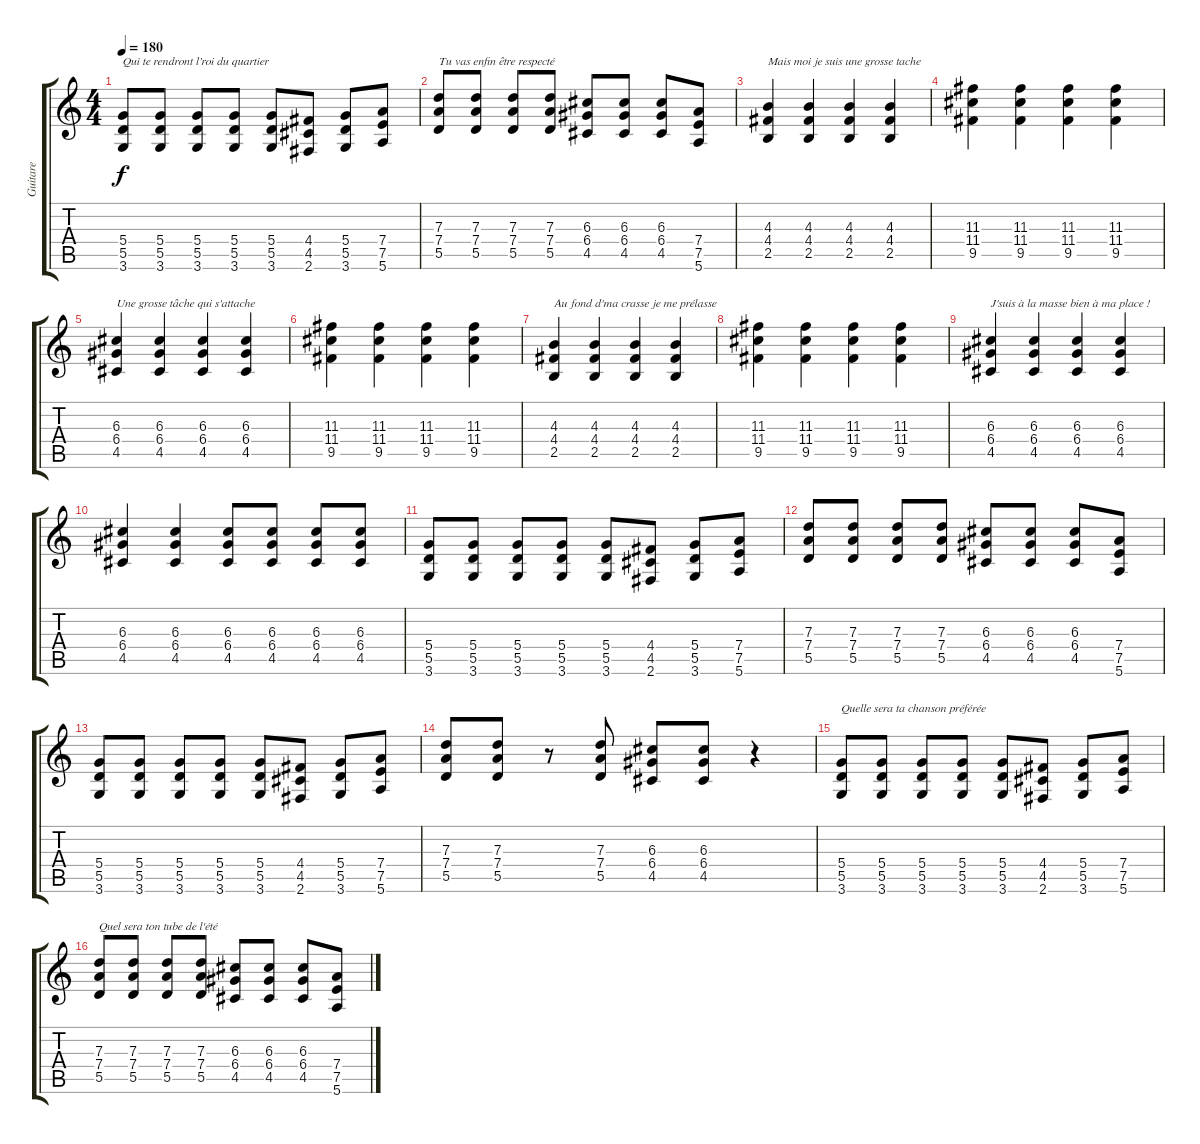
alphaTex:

\track ("Guitare" "Guitare") {instrument electricguitarclean}
\staff {score tabs}
\tuning (E4 B3 G3 D3 A2 E2) {hide}
\ts (4 4)
\tempo 180
\clef g2
\ks c
(5.4 5.5 3.6).8{txt "Qui te rendront l’roi du quartier" dy f} (5.4 5.5 3.6).8 (5.4 5.5 3.6).8 (5.4 5.5 3.6).8 (5.4 5.5 3.6).8 (4.4 4.5 2.6).8 (5.4 5.5 3.6).8 (7.4 7.5 5.6).8 |
(7.3 7.4 5.5).8{txt "Tu vas enfin être respecté"} (7.3 7.4 5.5).8 (7.3 7.4 5.5).8 (7.3 7.4 5.5).8 (6.3 6.4 4.5).8 (6.3 6.4 4.5).8 (6.3 6.4 4.5).8 (7.4 7.5 5.6).8 |
(4.3 4.4 2.5).4{txt "Mais moi je suis une grosse tache" instrument distortionguitar} (4.3 4.4 2.5).4 (4.3 4.4 2.5).4 (4.3 4.4 2.5).4 |
(11.3 11.4 9.5).4 (11.3 11.4 9.5).4 (11.3 11.4 9.5).4 (11.3 11.4 9.5).4 |
(6.3 6.4 4.5).4{txt "Une grosse tâche qui s'attache"} (6.3 6.4 4.5).4 (6.3 6.4 4.5).4 (6.3 6.4 4.5).4 |
(11.3 11.4 9.5).4 (11.3 11.4 9.5).4 (11.3 11.4 9.5).4 (11.3 11.4 9.5).4 |
(4.3 4.4 2.5).4{txt "Au fond d'ma crasse je me prélasse"} (4.3 4.4 2.5).4 (4.3 4.4 2.5).4 (4.3 4.4 2.5).4 |
(11.3 11.4 9.5).4 (11.3 11.4 9.5).4 (11.3 11.4 9.5).4 (11.3 11.4 9.5).4 |
(6.3 6.4 4.5).4{txt "J'suis à la masse bien à ma place !"} (6.3 6.4 4.5).4 (6.3 6.4 4.5).4 (6.3 6.4 4.5).4 |
(6.3 6.4 4.5).4 (6.3 6.4 4.5).4 (6.3 6.4 4.5).8 (6.3 6.4 4.5).8 (6.3 6.4 4.5).8 (6.3 6.4 4.5).8 |
(5.4 5.5 3.6).8 (5.4 5.5 3.6).8 (5.4 5.5 3.6).8 (5.4 5.5 3.6).8 (5.4 5.5 3.6).8 (4.4 4.5 2.6).8 (5.4 5.5 3.6).8 (7.4 7.5 5.6).8 |
(7.3 7.4 5.5).8 (7.3 7.4 5.5).8 (7.3 7.4 5.5).8 (7.3 7.4 5.5).8 (6.3 6.4 4.5).8 (6.3 6.4 4.5).8 (6.3 6.4 4.5).8 (7.4 7.5 5.6).8 |
(5.4 5.5 3.6).8 (5.4 5.5 3.6).8 (5.4 5.5 3.6).8 (5.4 5.5 3.6).8 (5.4 5.5 3.6).8 (4.4 4.5 2.6).8 (5.4 5.5 3.6).8 (7.4 7.5 5.6).8 |
(7.3 7.4 5.5).8 (7.3 7.4 5.5).8 r.8 (7.3 7.4 5.5).8 (6.3 6.4 4.5).8 (6.3 6.4 4.5).8 r.4 |
(5.4 5.5 3.6).8{txt "Quelle sera ta chanson préférée" instrument electricguitarmuted} (5.4 5.5 3.6).8 (5.4 5.5 3.6).8 (5.4 5.5 3.6).8 (5.4 5.5 3.6).8 (4.4 4.5 2.6).8 (5.4 5.5 3.6).8 (7.4 7.5 5.6).8 |
(7.3 7.4 5.5).8{txt "Quel sera ton tube de l'été"} (7.3 7.4 5.5).8 (7.3 7.4 5.5).8 (7.3 7.4 5.5).8 (6.3 6.4 4.5).8 (6.3 6.4 4.5).8 (6.3 6.4 4.5).8 (7.4 7.5 5.6).8
